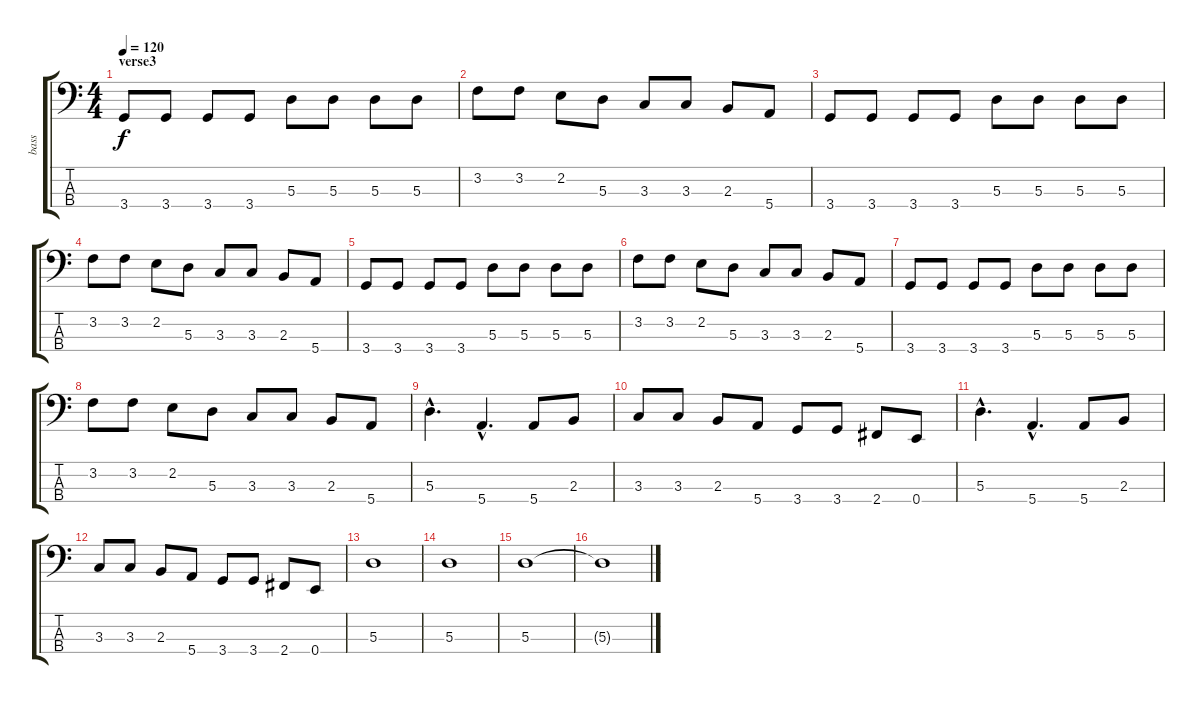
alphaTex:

\track ("bass" "bass") {instrument electricbassfinger}
\staff {score tabs}
\tuning (G2 D2 A1 E1) {hide}
\ts (4 4)
\section ("" "verse3")
\tempo 120
\clef f4
\ks c
3.4.8{dy f} 3.4.8 3.4.8 3.4.8 5.3.8 5.3.8 5.3.8 5.3.8 |
3.2.8 3.2.8 2.2.8 5.3.8 3.3.8 3.3.8 2.3.8 5.4.8 |
3.4.8 3.4.8 3.4.8 3.4.8 5.3.8 5.3.8 5.3.8 5.3.8 |
3.2.8 3.2.8 2.2.8 5.3.8 3.3.8 3.3.8 2.3.8 5.4.8 |
3.4.8 3.4.8 3.4.8 3.4.8 5.3.8 5.3.8 5.3.8 5.3.8 |
3.2.8 3.2.8 2.2.8 5.3.8 3.3.8 3.3.8 2.3.8 5.4.8 |
3.4.8 3.4.8 3.4.8 3.4.8 5.3.8 5.3.8 5.3.8 5.3.8 |
3.2.8 3.2.8 2.2.8 5.3.8 3.3.8 3.3.8 2.3.8 5.4.8 |
5.3{hac}.4{d} 5.4{hac}.4{d} 5.4.8 2.3.8 |
3.3.8 3.3.8 2.3.8 5.4.8 3.4.8 3.4.8 2.4.8 0.4.8 |
5.3{hac}.4{d} 5.4{hac}.4{d} 5.4.8 2.3.8 |
3.3.8 3.3.8 2.3.8 5.4.8 3.4.8 3.4.8 2.4.8 0.4.8 |
5.3.1 |
5.3.1 |
5.3.1 |
5.3{t}.1
